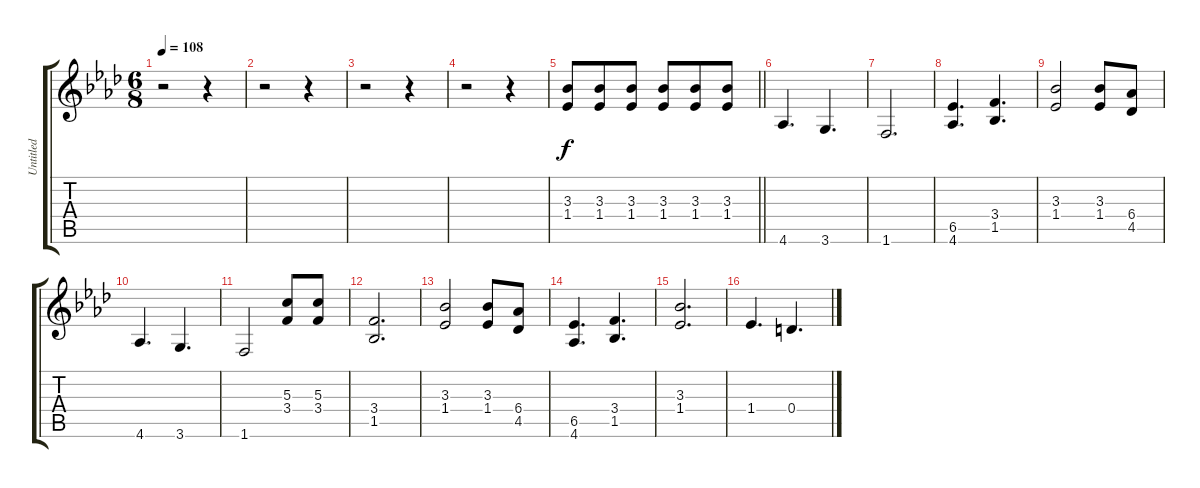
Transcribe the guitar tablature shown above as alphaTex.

\track ("Untitled" "Untitled") {instrument distortionguitar}
\staff {score tabs}
\tuning (E4 B3 G3 D3 A2 E2) {hide}
\ts (6 8)
\tempo 108
\clef g2
\ks ab
r.2{dy f instrument distortionguitar} r.4 |
r.2 r.4 |
r.2 r.4 |
r.2 r.4 |
\barLineRight lightlight
(3.3 1.4).8 (3.3 1.4).8 (3.3 1.4).8 (3.3 1.4).8 (3.3 1.4).8 (3.3 1.4).8 |
4.6.4{d} 3.6.4{d} |
1.6.2{d} |
(6.5 4.6).4{d} (3.4 1.5).4{d} |
(3.3 1.4).2 (3.3 1.4).8 (6.4 4.5).8 |
4.6.4{d} 3.6.4{d} |
1.6.2 (5.3 3.4).8 (5.3 3.4).8 |
(3.4 1.5).2{d} |
(3.3 1.4).2 (3.3 1.4).8 (6.4 4.5).8 |
(6.5 4.6).4{d} (3.4 1.5).4{d} |
(3.3 1.4).2{d} |
1.4.4{d} 0.4.4{d}
